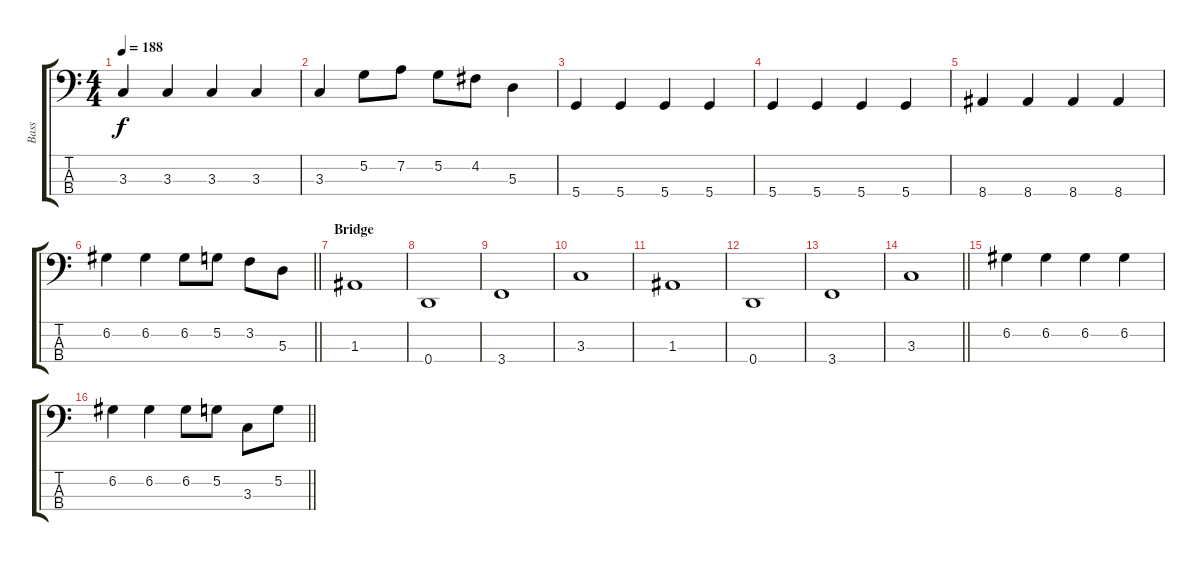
\track ("Bass" "Bass") {instrument electricbasspick}
\staff {score tabs}
\tuning (G2 D2 A1 D1) {hide}
\ts (4 4)
\tempo 188
\clef f4
\ks c
3.3.4{dy f} 3.3.4 3.3.4 3.3.4 |
3.3.4 5.2.8 7.2.8 5.2.8 4.2.8 5.3.4 |
5.4.4 5.4.4 5.4.4 5.4.4 |
5.4.4 5.4.4 5.4.4 5.4.4 |
8.4.4 8.4.4 8.4.4 8.4.4 |
\barLineRight lightlight
6.2.4 6.2.4 6.2.8 5.2.8 3.2.8 5.3.8 |
\section ("" "Bridge")
1.3.1 |
0.4.1 |
3.4.1 |
3.3.1 |
1.3.1 |
0.4.1 |
3.4.1 |
\barLineRight lightlight
3.3.1 |
6.2.4 6.2.4 6.2.4 6.2.4 |
\barLineRight lightlight
6.2.4 6.2.4 6.2.8 5.2.8 3.3.8 5.2.8
